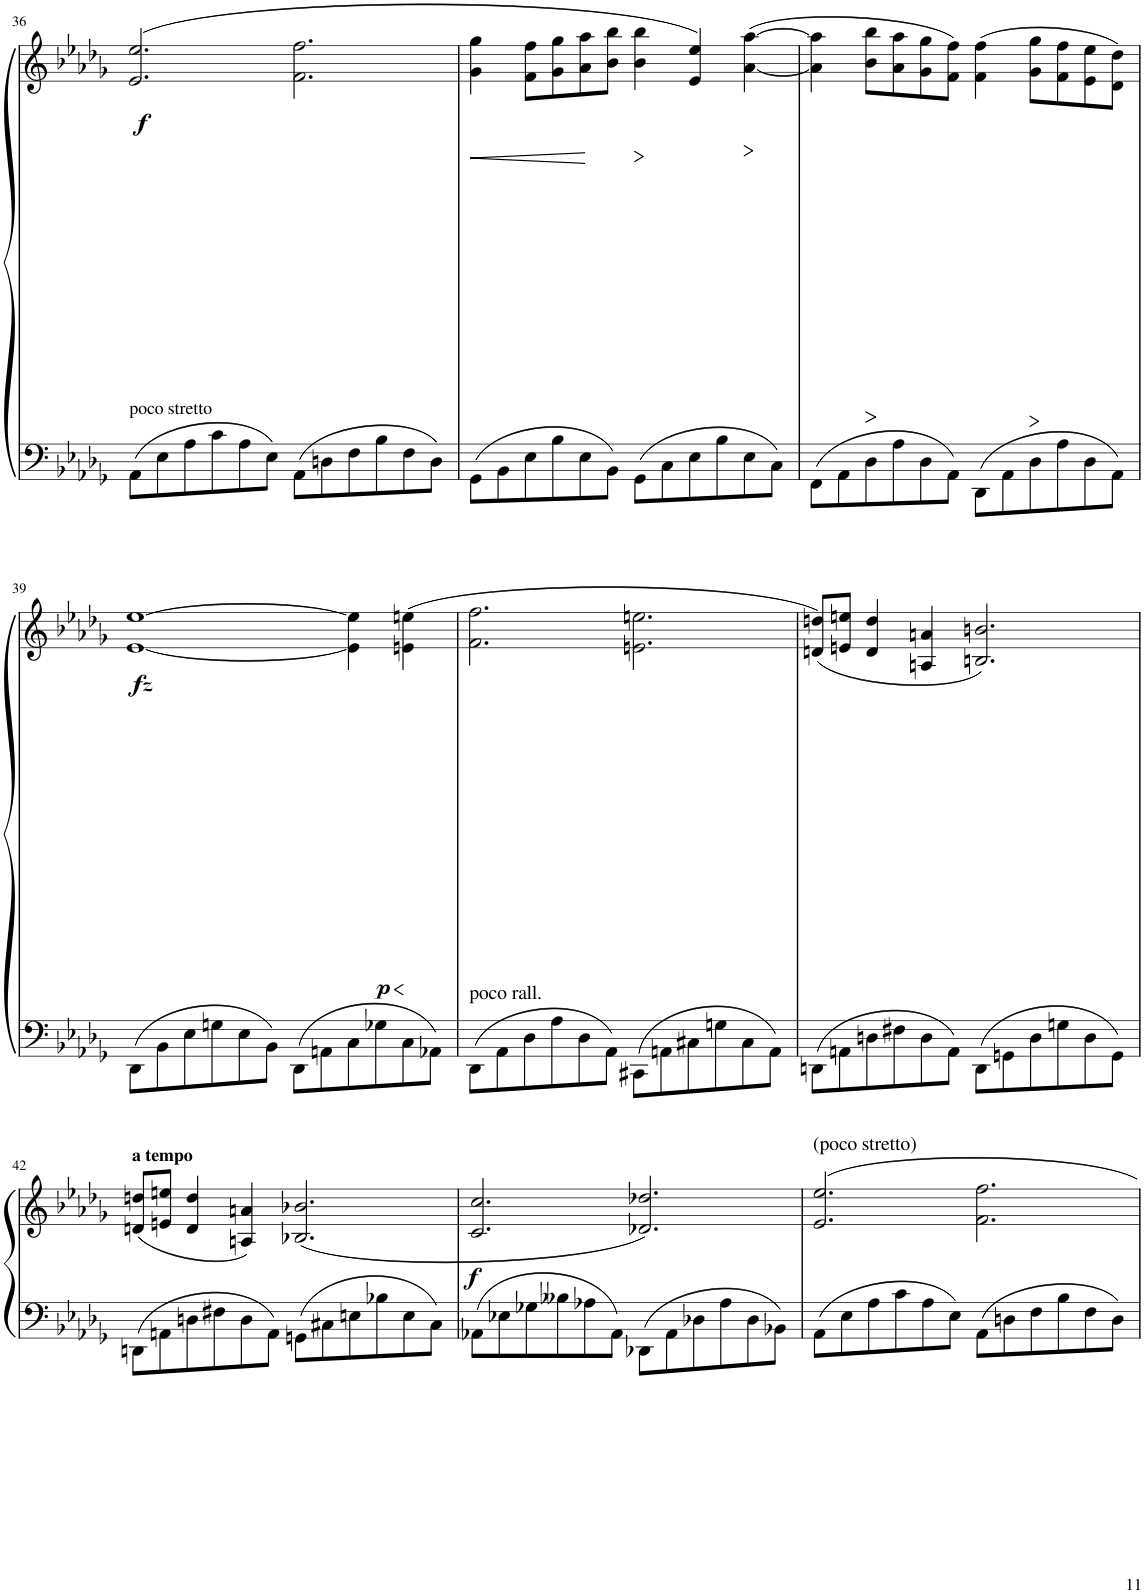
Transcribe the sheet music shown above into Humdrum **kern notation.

**kern	**kern	**dynam
*part1	*part1	*part1
*staff2	*staff1	*staff1/2
*I"Piano	*	*
*I'Pno	*	*
!!LO:PB:g=z
*clefF4	*clefG2	*
*k[b-e-a-d-g-]	*k[b-e-a-d-g-]	*
*M6/4	*M6/4	*
=36	=36	=36
!LO:TX:a:t=poco stretto	!	!
!	!	!LO:DY:b
8AA-\L	(2.e-/ 2.ee-/	f
8E-\	.	.
8A-\	.	.
8c\	.	.
8A-\	.	.
8E-\J	.	.
8AA-\L	2.f\ 2.ff\	.
8Dn\	.	.
8F\	.	.
8B-\	.	.
8F\	.	.
8D\J	.	.
=37	=37	=37
!	!	!LO:HP:b
8GG-\L	4g-\ 4gg-\	<
8BB-\	.	.
8E-\	8f\ 8ff\L	.
8B-\	8g-\ 8gg-\	.
8E-\	8a-\ 8aa-\	.
8BB-\J	8b-\ 8bb-\J	.
!	!	!LO:HP:b
8GG-\L	4b-\ 4bb-\	>
8C\	.	.
8E-\	4e-/ 4ee-/)	.
8B-\	.	.
!	!	!LO:HP:b
8E-\	([4a-\ [4aa-\	>
8C\J	.	.
.	.	] ]
=38	=38	=38
8FF\L	4a-\] 4aa-\]	.
8AA-\	.	.
!	!	!LO:HP:b
8D-\	8b-\ 8bb-\L	>
8A-\	8a-\ 8aa-\	.
8D-\	8g-\ 8gg-\	.
8AA-\J	8f\ 8ff\J)	.
8DD-\L	(4f\ 4ff\	.
8AA-\	.	.
!	!	!LO:HP:b
8D-\	8g-\ 8gg-\L	>
8A-\	8f\ 8ff\	.
8D-\	8e-\ 8ee-\	.
8AA-\J	8d-\ 8dd-\J)	.
.	.	[ ]
!!LO:LB:g=z
=39	=39	=39
!	!	!LO:DY:b
8DD-\L	[1e- [1ee-	fz
8BB-\	.	.
8E-\	.	.
8Gn\	.	.
8E-\	.	.
8BB-\J	.	.
8DD-\L	.	.
8AAn\	.	.
!	!	!LO:DY:b
8C\	4e-\] 4ee-\]	p
8G-X\	.	.
8C\	(4en\ 4een\	.
8AA-X\J	.	.
.	.	]
=40	=40	=40
!LO:TX:a:t=poco rall.	!	!
8DD-\L	2.f\ 2.ff\	.
8AA-\	.	.
8D-\	.	.
8A-\	.	.
8D-\	.	.
8AA-\J	.	.
8CC#X\L	2.en\ 2.een\	.
8AAn\	.	.
8C#X\	.	.
8Gn\	.	.
8C#\	.	.
8AA\J	.	.
=41	=41	=41
8DDn\L	(8dn/ 8ddn/L)	.
8AAn\	8en/ 8een/J	.
8Dn\	4d/ 4dd/	.
8F#X\	.	.
8D\	4An/ 4an/	.
8AA\J	.	.
8DD\L	2.Bn/ 2.bn/)	.
8GGn\	.	.
8D\	.	.
8Gn\	.	.
8D\	.	.
8GG\J	.	.
!!LO:LB:g=z
=42	=42	=42
!	!LO:TX:a:B:t=a tempo	!
8DDn\L	(8dn/ 8ddn/L	.
8AAn\	8en/ 8een/J	.
8Dn\	4d/ 4dd/	.
8F#X\	.	.
8D\	4An/ 4an/)	.
8AA\J	.	.
!	!	!LO:DY:b
8GGn\L	(2.B-X/ 2.b-X/	f
8C#X\	.	.
8En\	.	.
8B-X\	.	.
8E\	.	.
8C#\J	.	.
=43	=43	=43
8AA-X\L	2.c/ 2.cc/	.
8E-X\	.	.
8G-X\	.	.
8B--X\	.	.
8A-X\	.	.
8AA-\J	.	.
8DD-X\L	2.d-X/ 2.dd-X/)	.
8AA-\	.	.
8D-X\	.	.
8A-\	.	.
8D-\	.	.
8BB-X\J	.	.
=44	=44	=44
!	!LO:TX:a:t=(poco stretto)	!
8AA-\L	2.e-/ 2.ee-/	.
8E-\	.	.
8A-\	.	.
8c\	.	.
8A-\	.	.
8E-\J	.	.
8AA-\L	2.f\ 2.ff\	.
8Dn\	.	.
8F\	.	.
8B-\	.	.
8F\	.	.
8D\J	.	.
=	=	=
*-	*-	*-
